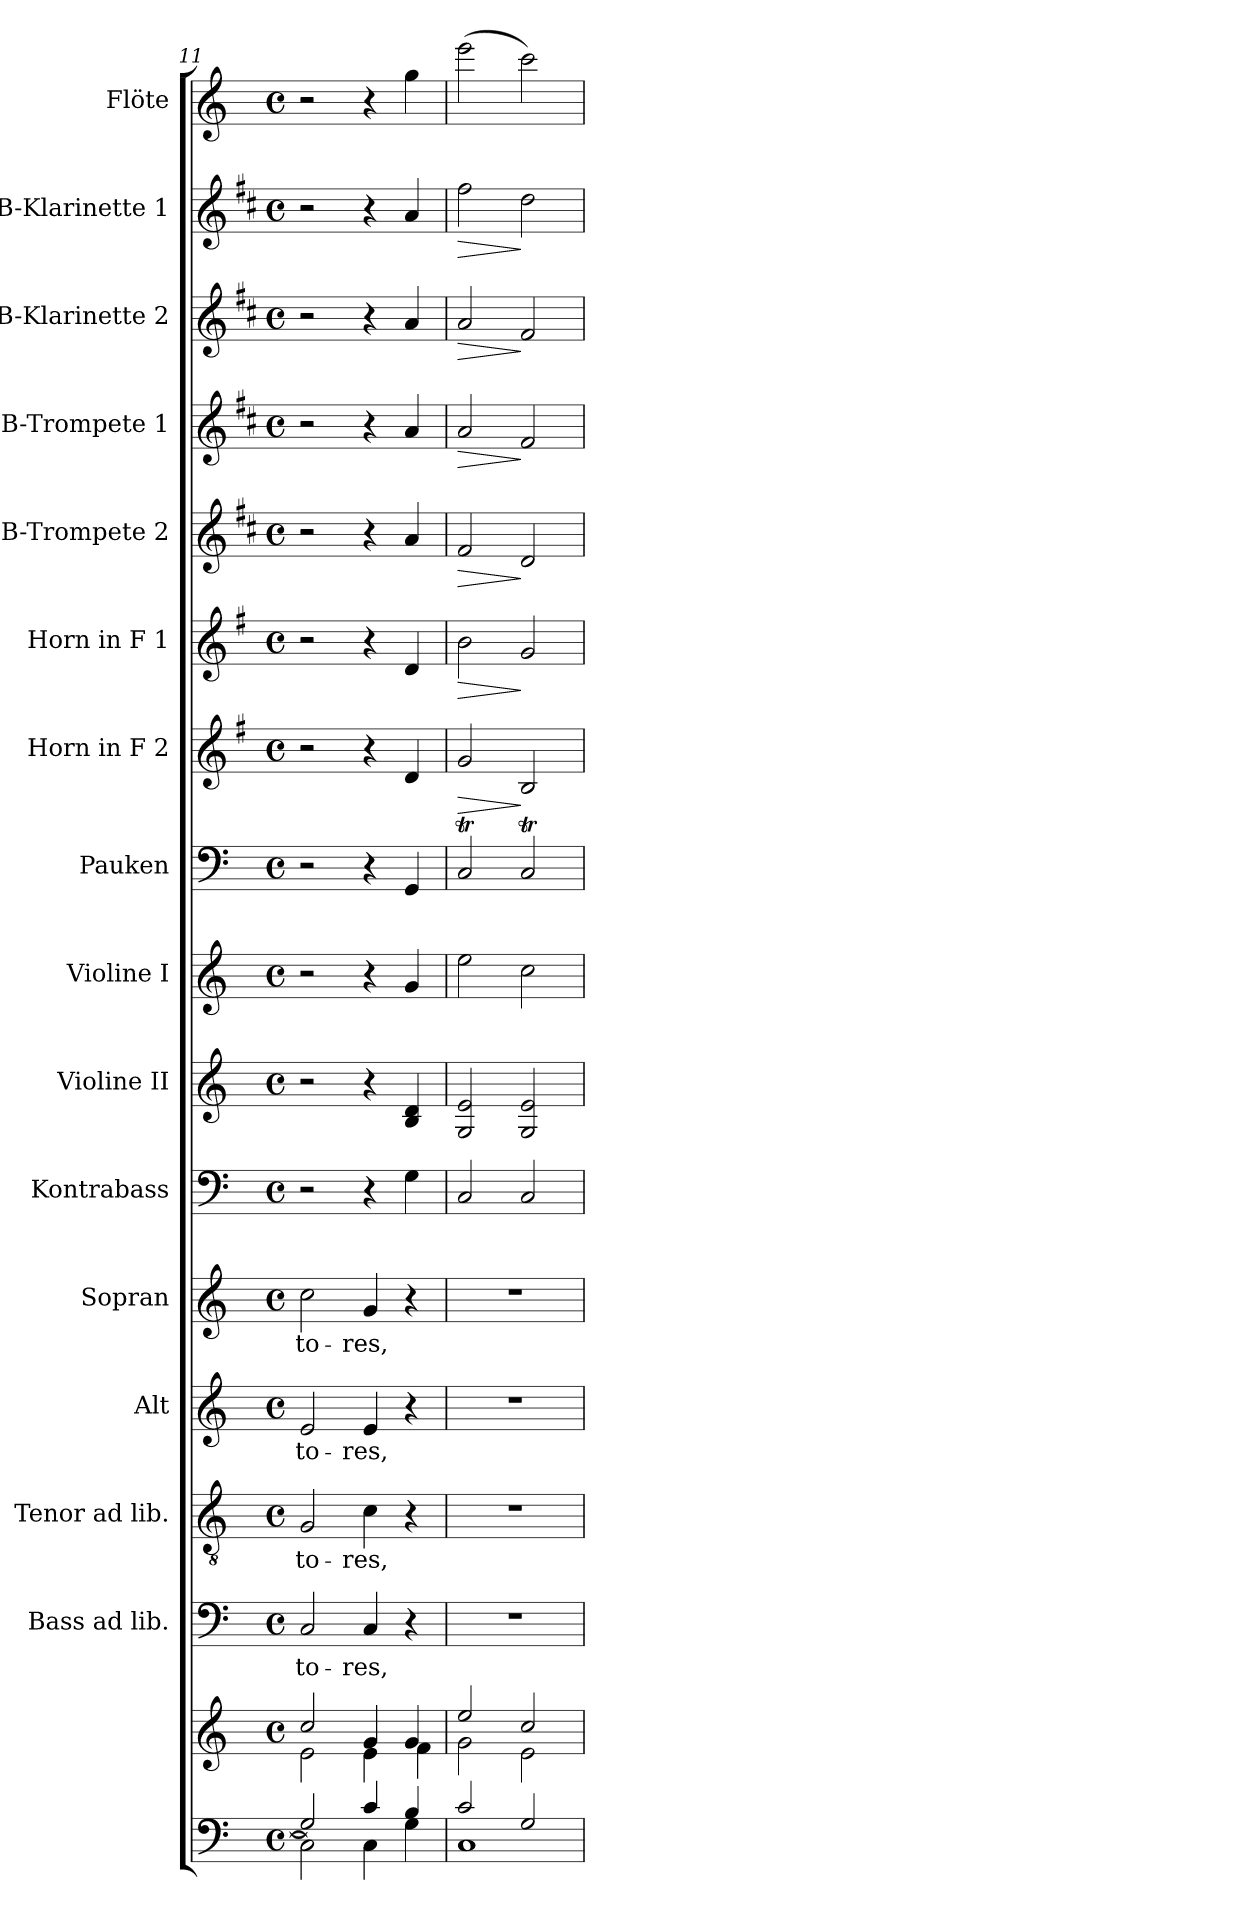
**kern	**kern	**kern	**text	**kern	**text	**kern	**text	**kern	**text	**kern	**kern	**kern	**kern	**kern	**dynam	**kern	**dynam	**kern	**dynam	**kern	**dynam	**kern	**dynam	**kern	**dynam	**kern
*part16	*part16	*part15	*part15	*part14	*part14	*part13	*part13	*part12	*part12	*part11	*part10	*part9	*part8	*part7	*part7	*part6	*part6	*part5	*part5	*part4	*part4	*part3	*part3	*part2	*part2	*part1
*staff17	*staff16	*staff15	*staff15	*staff14	*staff14	*staff13	*staff13	*staff12	*staff12	*staff11	*staff10	*staff9	*staff8	*staff7	*staff7	*staff6	*staff6	*staff5	*staff5	*staff4	*staff4	*staff3	*staff3	*staff2	*staff2	*staff1
*	*	*I"Bass ad lib.	*	*I"Tenor ad lib.	*	*I"Alt	*	*I"Sopran	*	*I"Kontrabass	*I"Violine II	*I"Violine I	*I"Pauken	*I"Horn in F 2	*	*I"Horn in F 1	*	*I"B-Trompete 2	*	*I"B-Trompete 1	*	*I"B-Klarinette 2	*	*I"B-Klarinette 1	*	*I"Flöte
*	*	*I'B.	*	*I'T.	*	*I'A.	*	*I'S.	*	*I'Kb.	*I'Vl. II	*I'Vl. I	*I'Pk.	*	*	*I'Hr. 1	*	*I'B Trp. 2	*	*I'B Trp. 1	*	*I'B Kl. 2	*	*I'B Kl. 1	*	*I'Fl.
*clefF4	*clefG2	*clefF4	*	*clefGv2	*	*clefG2	*	*clefG2	*	*clefF4	*clefG2	*clefG2	*clefF4	*clefG2	*	*clefG2	*	*clefG2	*	*clefG2	*	*clefG2	*	*clefG2	*	*clefG2
*	*	*	*	*	*	*	*	*	*	*ITrd7c12	*	*	*	*ITrd4c7	*	*ITrd4c7	*	*ITrd1c2	*	*ITrd1c2	*	*ITrd1c2	*	*ITrd1c2	*	*
*k[]	*k[]	*k[]	*	*k[]	*	*k[]	*	*k[]	*	*k[]	*k[]	*k[]	*k[]	*k[]	*	*k[]	*	*k[]	*	*k[]	*	*k[]	*	*k[]	*	*k[]
*C:	*C:	*C:	*	*C:	*	*C:	*	*C:	*	*C:	*C:	*C:	*C:	*C:	*	*C:	*	*C:	*	*C:	*	*C:	*	*C:	*	*C:
*M4/4	*M4/4	*M4/4	*	*M4/4	*	*M4/4	*	*M4/4	*	*M4/4	*M4/4	*M4/4	*M4/4	*M4/4	*	*M4/4	*	*M4/4	*	*M4/4	*	*M4/4	*	*M4/4	*	*M4/4
*met(c)	*met(c)	*met(c)	*	*met(c)	*	*met(c)	*	*met(c)	*	*met(c)	*met(c)	*met(c)	*met(c)	*met(c)	*	*met(c)	*	*met(c)	*	*met(c)	*	*met(c)	*	*met(c)	*	*met(c)
=11	=11	=11	=11	=11	=11	=11	=11	=11	=11	=11	=11	=11	=11	=11	=11	=11	=11	=11	=11	=11	=11	=11	=11	=11	=11	=11
*^	*^	*	*	*	*	*	*	*	*	*	*	*	*	*	*	*	*	*	*	*	*	*	*	*	*	*
!	!	!	!	!	!LO:LY:b	!	!LO:LY:b	!	!LO:LY:b	!	!LO:LY:b	!	!	!	!	!	!	!	!	!	!	!	!	!	!	!	!	!
2G/]	2C\]	2cc/	2e\	2C/	-to-	2G/	-to-	2e/	-to-	2cc\	-to-	2r	2r	2r	2r	2r	.	2r	.	2r	.	2r	.	2r	.	2r	.	2r
!	!	!	!	!	!LO:LY:b	!	!LO:LY:b	!	!LO:LY:b	!	!LO:LY:b	!	!	!	!	!	!	!	!	!	!	!	!	!	!	!	!	!
4c/	4C\	4g/	4e\	4C/	-res,	4c\	-res,	4e/	-res,	4g/	-res,	4r	4r	4r	4r	4r	.	4r	.	4r	.	4r	.	4r	.	4r	.	4r
4B/	4G\	4g/	4f\	4r	.	4r	.	4r	.	4r	.	4GG\	4B/ 4d/	4g/	4GG/	4G/	.	4G/	.	4g/	.	4g/	.	4g/	.	4g/	.	4gg\
=12	=12	=12	=12	=12	=12	=12	=12	=12	=12	=12	=12	=12	=12	=12	=12	=12	=12	=12	=12	=12	=12	=12	=12	=12	=12	=12	=12	=12
!	!	!	!	!	!	!	!	!	!	!	!	!	!	!	!	!	!LO:HP:b	!	!LO:HP:b	!	!LO:HP:b	!	!LO:HP:b	!	!LO:HP:b	!	!LO:HP:b	!
2c/	1C	2ee/	2g\	1r	.	1r	.	1r	.	1r	.	2CC/	2G/ 2e/	2ee\	2CT/	2c/	>	2e\	>	2e/	>	2g/	>	2g/	>	2ee\	>	(>2eee\
2G/	.	2cc/	2e\	.	.	.	.	.	.	.	.	2CC/	2G/ 2e/	2cc\	2CT/	2E/	]	2c/	]	2c/	]	2e/	]	2e/	]	2cc\	]	2ccc\)
*v	*v	*	*	*	*	*	*	*	*	*	*	*	*	*	*	*	*	*	*	*	*	*	*	*	*	*	*	*
*	*v	*v	*	*	*	*	*	*	*	*	*	*	*	*	*	*	*	*	*	*	*	*	*	*	*	*	*
=	=	=	=	=	=	=	=	=	=	=	=	=	=	=	=	=	=	=	=	=	=	=	=	=	=	=
*-	*-	*-	*-	*-	*-	*-	*-	*-	*-	*-	*-	*-	*-	*-	*-	*-	*-	*-	*-	*-	*-	*-	*-	*-	*-	*-
